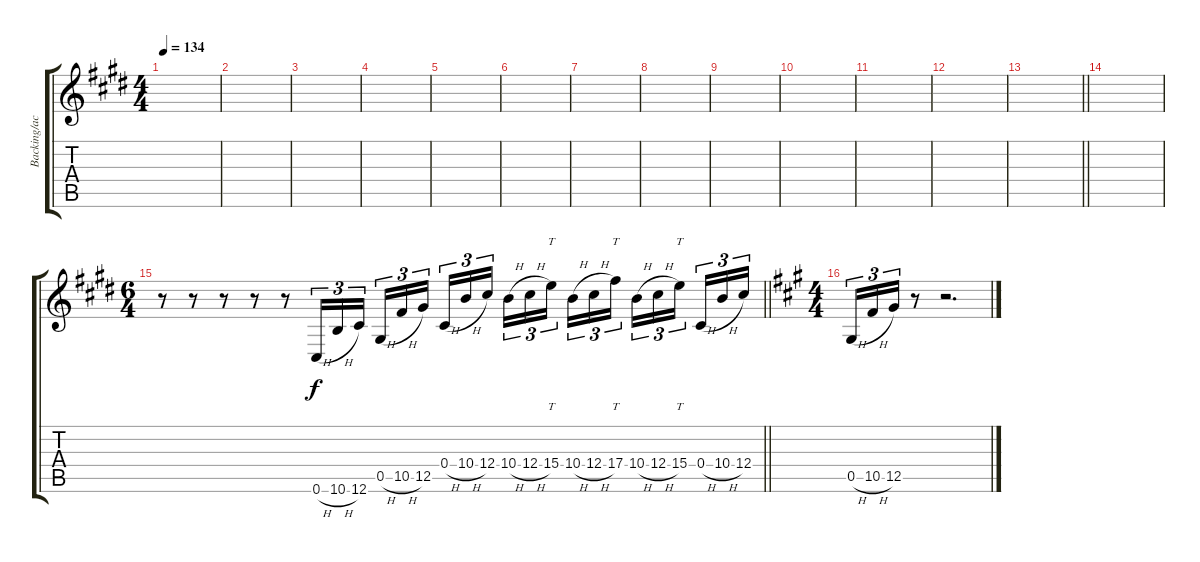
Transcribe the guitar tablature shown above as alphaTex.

\track ("Backing/acoustic/delay" "Backing/ac") {instrument acousticguitarsteel}
\staff {score tabs}
\tuning (Eb4 Bb3 Gb3 Db3 Ab2 Db2) {hide}
\ts (4 4)
\tempo 134
\clef g2
\ks c#minor
|
|
|
|
|
|
|
|
|
|
|
|
\barLineRight lightlight
|
|
\ts (6 4)
\barLineRight lightlight
r.8 r.8 r.8 r.8 r.8 0.6{h}.16{tu (3 2) volume 9 instrument overdrivenguitar} 10.6{h}.16{tu (3 2)} 12.6.16{tu (3 2)} 0.5{h}.16{tu (3 2)} 10.5{h}.16{tu (3 2)} 12.5.16{tu (3 2) beam splitsecondary} 0.4{h}.16{tu (3 2)} 10.4{h}.16{tu (3 2)} 12.4.16{tu (3 2) beam splitsecondary} 10.4{h}.16{tu (3 2)} 12.4{h}.16{tu (3 2)} 15.4.16{tt tu (3 2) beam splitsecondary} 10.4{h}.16{tu (3 2)} 12.4{h}.16{tu (3 2)} 17.4.16{tt tu (3 2) beam splitsecondary} 10.4{h}.16{tu (3 2)} 12.4{h}.16{tu (3 2)} 15.4.16{tt tu (3 2) beam splitsecondary} 0.4{h}.16{tu (3 2)} 10.4{h}.16{tu (3 2)} 12.4.16{tu (3 2)} |
\ts (4 4)
\ks f#minor
0.5{h}.16{tu (3 2)} 10.5{h}.16{tu (3 2)} 12.5.16{tu (3 2)} r.8 r.2{d}
